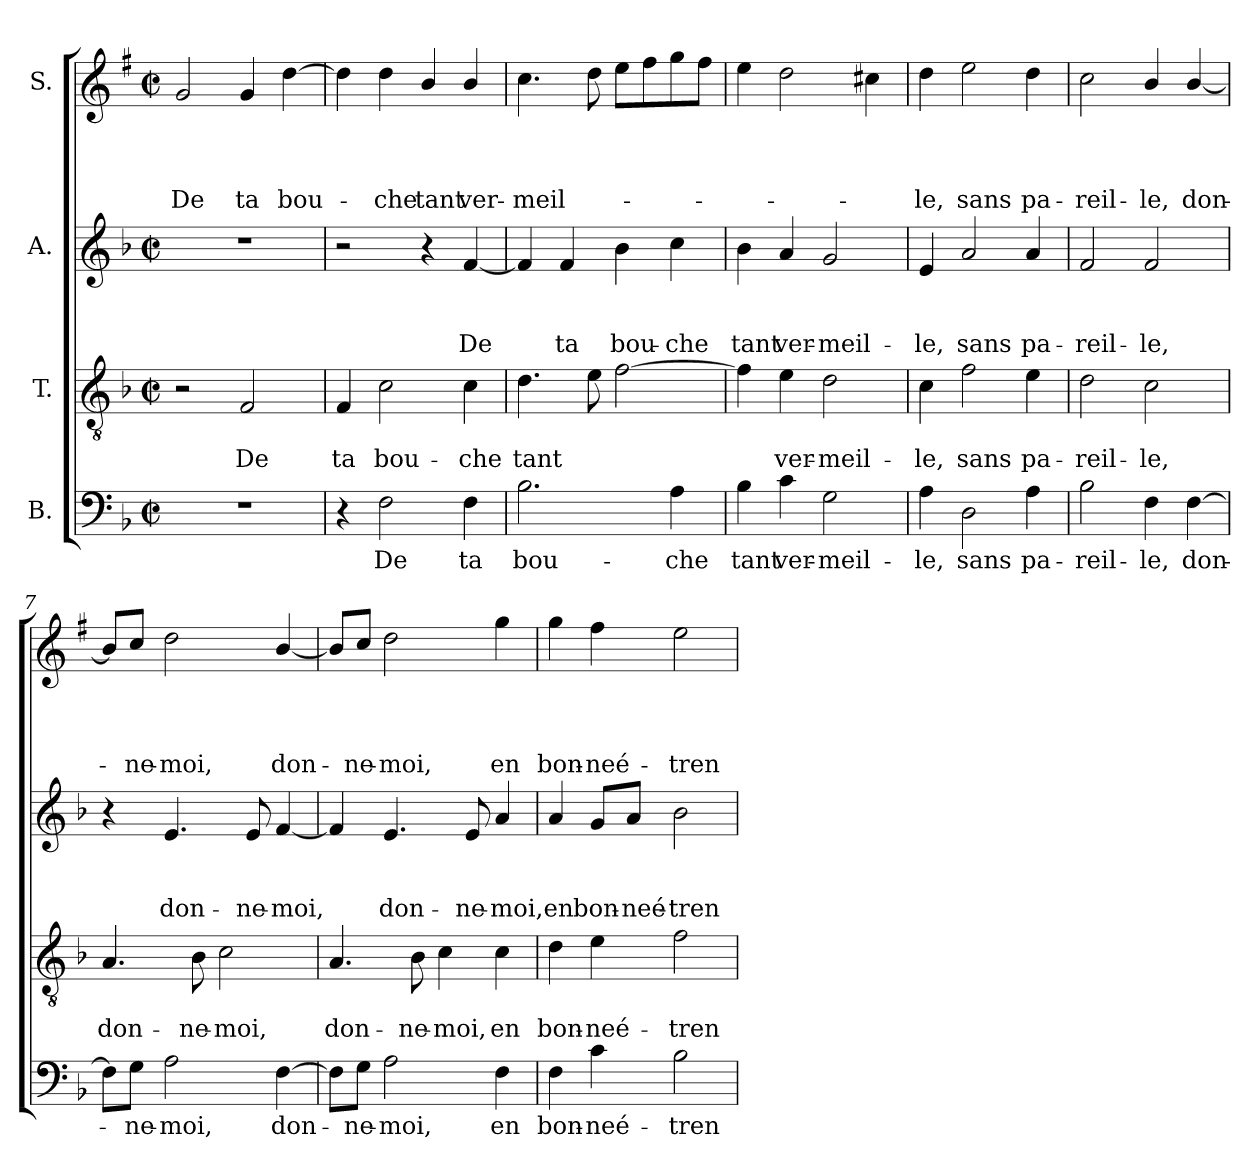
**kern	**text	**kern	**text	**text	**kern	**text	**text	**text	**kern	**text	**text	**text	**text
*part4	*part4	*part3	*part3	*part3	*part2	*part2	*part2	*part2	*part1	*part1	*part1	*part1	*part1
*staff4	*staff4	*staff3	*staff3	*staff3	*staff2	*staff2	*staff2	*staff2	*staff1	*staff1	*staff1	*staff1	*staff1
*I"B.	*	*I"T.	*	*	*I"A.	*	*	*	*I"S.	*	*	*	*
*clefF4	*	*clefGv2	*	*	*clefG2	*	*	*	*clefG2	*	*	*	*
*	*	*	*	*	*	*	*	*	*ITrd1c2	*	*	*	*
*k[b-]	*	*k[b-]	*	*	*k[b-]	*	*	*	*k[b-]	*	*	*	*
*F:	*	*F:	*	*	*F:	*	*	*	*F:	*	*	*	*
*M2/2	*	*M2/2	*	*	*M2/2	*	*	*	*M2/2	*	*	*	*
*met(c|)	*	*met(c|)	*	*	*met(c|)	*	*	*	*met(c|)	*	*	*	*
=1	=1	=1	=1	=1	=1	=1	=1	=1	=1	=1	=1	=1	=1
1r	.	2r	.	.	1r	.	.	.	2f/	.	.	.	De
.	.	2F/	.	De	.	.	.	.	4f/	.	.	.	ta
.	.	.	.	.	.	.	.	.	[4cc\	.	.	.	bou-
=2	=2	=2	=2	=2	=2	=2	=2	=2	=2	=2	=2	=2	=2
4r	.	4F/	.	ta	2r	.	.	.	4cc\]	.	.	.	.
2F\	De	2c\	.	bou-	.	.	.	.	4cc\	.	.	.	-che
.	.	.	.	.	4r	.	.	.	4a/	.	.	.	tant
4F\	ta	4c\	.	-che	[4f/	.	.	De	4a/	.	.	.	ver-
=3	=3	=3	=3	=3	=3	=3	=3	=3	=3	=3	=3	=3	=3
2.B-\	bou-	4.d\	.	tant	4f/]	.	.	.	4.b-\	.	.	.	-meil-
.	.	.	.	.	4f/	.	.	ta	.	.	.	.	.
.	.	8e\	.	.	.	.	.	.	8cc\	.	.	.	.
.	.	[2f\	.	.	4b-\	.	.	bou-	8dd\L	.	.	.	.
.	.	.	.	.	.	.	.	.	8ee\	.	.	.	.
4A\	-che	.	.	.	4cc\	.	.	-che	8ff\	.	.	.	.
.	.	.	.	.	.	.	.	.	8ee\J	.	.	.	.
=4	=4	=4	=4	=4	=4	=4	=4	=4	=4	=4	=4	=4	=4
4B-\	tant	4f\]	.	.	4b-\	.	.	tant	4dd\	.	.	.	.
4c\	ver-	4e\	.	ver-	4a/	.	.	ver-	2cc\	.	.	.	.
2G\	-meil-	2d\	.	-meil-	2g/	.	.	-meil-	.	.	.	.	.
.	.	.	.	.	.	.	.	.	4bn\	.	.	.	.
=5	=5	=5	=5	=5	=5	=5	=5	=5	=5	=5	=5	=5	=5
4A\	-le,	4c\	.	-le,	4e/	.	.	-le,	4cc\	.	.	.	-le,
2D\	sans	2f\	.	sans	2a/	.	.	sans	2dd\	.	.	.	sans
4A\	pa-	4e\	.	pa-	4a/	.	.	pa-	4cc\	.	.	.	pa-
!!LO:LB:g=z
=6	=6	=6	=6	=6	=6	=6	=6	=6	=6	=6	=6	=6	=6
2B-\	-reil-	2d\	.	-reil-	2f/	.	.	-reil-	2b-\	.	.	.	-reil-
4F\	-le,	2c\	.	-le,	2f/	.	.	-le,	4a/	.	.	.	-le,
[4F\	don-	.	.	.	.	.	.	.	[4a/	.	.	.	don-
=7	=7	=7	=7	=7	=7	=7	=7	=7	=7	=7	=7	=7	=7
8F\L]	.	4.A/	.	don-	4r	.	.	.	8a/L]	.	.	.	.
8G\J	-ne-	.	.	.	.	.	.	.	8b-/J	.	.	.	-ne-
2A\	-moi,	.	.	.	4.e/	.	.	don-	2cc\	.	.	.	-moi,
.	.	8B-\	.	-ne-	.	.	.	.	.	.	.	.	.
.	.	2c\	.	-moi,	.	.	.	.	.	.	.	.	.
.	.	.	.	.	8e/	.	.	-ne-	.	.	.	.	.
[4F\	don-	.	.	.	[4f/	.	.	-moi,	[4a/	.	.	.	don-
=8	=8	=8	=8	=8	=8	=8	=8	=8	=8	=8	=8	=8	=8
8F\L]	.	4.A/	.	don-	4f/]	.	.	.	8a/L]	.	.	.	.
8G\J	-ne-	.	.	.	.	.	.	.	8b-/J	.	.	.	-ne-
2A\	-moi,	.	.	.	4.e/	.	.	don-	2cc\	.	.	.	-moi,
.	.	8B-\	.	-ne-	.	.	.	.	.	.	.	.	.
.	.	4c\	.	-moi,	.	.	.	.	.	.	.	.	.
.	.	.	.	.	8e/	.	.	-ne-	.	.	.	.	.
4F\	en	4c\	.	en	4a/	.	.	-moi,	4ff\	.	.	.	en
=9	=9	=9	=9	=9	=9	=9	=9	=9	=9	=9	=9	=9	=9
4F\	bon-	4d\	.	bon-	4a/	.	.	en	4ff\	.	.	.	bon-
4c\	-neé-	4e\	.	-neé-	8g/L	.	.	bon-	4ee\	.	.	.	-neé-
.	.	.	.	.	8a/J	.	.	-neé-	.	.	.	.	.
2B-\	-tren-	2f\	.	-tren-	2b-\	.	.	-tren-	2dd\	.	.	.	-tren-
=	=	=	=	=	=	=	=	=	=	=	=	=	=
*-	*-	*-	*-	*-	*-	*-	*-	*-	*-	*-	*-	*-	*-
